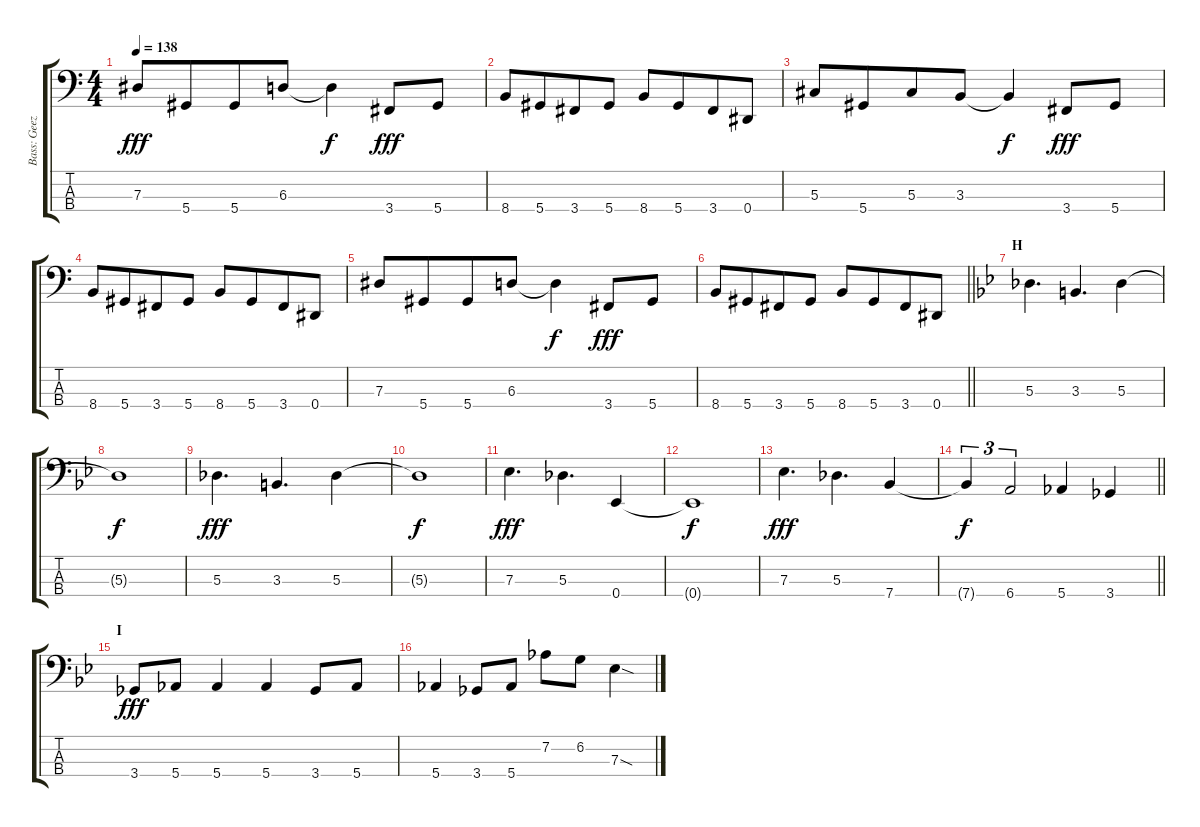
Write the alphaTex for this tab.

\track ("Bass: Geezer" "Bass: Geez") {instrument electricbassfinger}
\staff {score tabs}
\tuning (Gb2 Db2 Ab1 Eb1) {hide}
\ts (4 4)
\tempo 138
\clef f4
\ks c
7.3.8{dy fff} 5.4.8{beam merge} 5.4.8 6.3.8 6.3{t}.4{dy f} 3.4.8{dy fff} 5.4.8 |
8.4.8 5.4.8{beam merge} 3.4.8 5.4.8 8.4.8 5.4.8{beam merge} 3.4.8 0.4.8 |
5.3.8 5.4.8{beam merge} 5.3.8 3.3.8 3.3{t}.4{dy f} 3.4.8{dy fff} 5.4.8 |
8.4.8 5.4.8{beam merge} 3.4.8 5.4.8 8.4.8 5.4.8{beam merge} 3.4.8 0.4.8 |
7.3.8 5.4.8{beam merge} 5.4.8 6.3.8 6.3{t}.4{dy f} 3.4.8{dy fff} 5.4.8 |
\barLineRight lightlight
8.4.8 5.4.8{beam merge} 3.4.8 5.4.8 8.4.8 5.4.8{beam merge} 3.4.8 0.4.8 |
\section ("" "H")
\ks bb
5.3.4{d} 3.3.4{d} 5.3.4 |
5.3{t}.1{dy f} |
5.3.4{d dy fff} 3.3.4{d} 5.3.4 |
5.3{t}.1{dy f} |
7.3.4{d dy fff} 5.3.4{d} 0.4.4 |
0.4{t}.1{dy f} |
7.3.4{d dy fff} 5.3.4{d} 7.4.4 |
\barLineRight lightlight
7.4{t}.4{tu (3 2) dy f} 6.4.2{tu (3 2)} 5.4.4 3.4.4 |
\section ("" "I")
3.4.8{dy fff} 5.4.8 5.4.4 5.4.4 3.4.8 5.4.8 |
5.4.4 3.4.8 5.4.8 7.2.8 6.2.8 7.3{sod}.4
